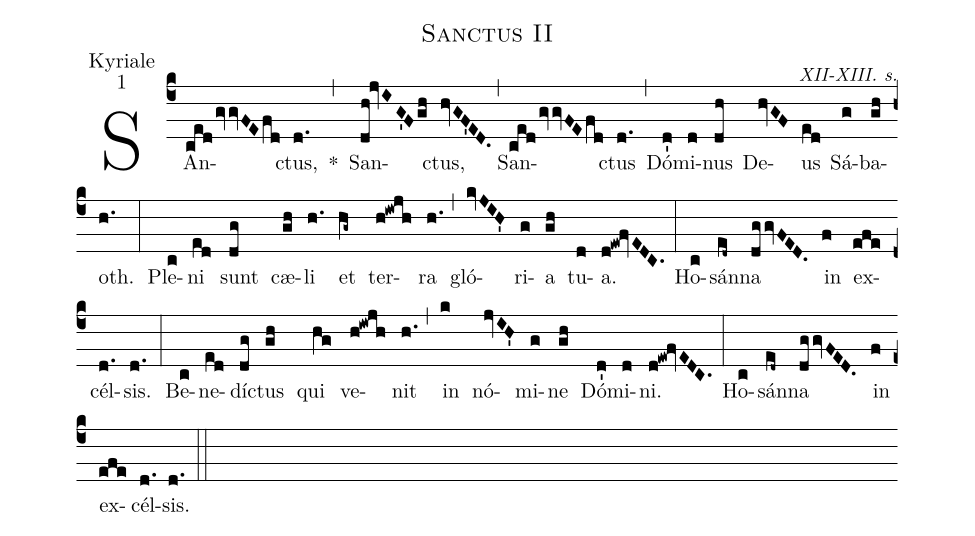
name:Sanctus II;
office-part:Kyriale;
mode:1;
commentary:XII-XIII. s.;
%%
(c4) SAn(cedgvgvFEfd)ctus,(d.) *(,) San(dh!jvIG'Fgh)ctus,(hvGF'ED.) (,) San(cedgvgvFEfd)ctus(d.) (,) Dó(d')mi(d)nus(dh) De(hvGF)us(ed) Sá(g)ba(gh)oth.(h.) (:) Ple(c)ni(ed) sunt(dg) cæ(gh)li(h.) et(hg~) ter(h!iwjh)ra(h.) (,) gló(kvJIH')ri(g)a(gh) tu(d)a.(d!ew!fvEDC.) (:) Ho(c)sán(ed~)na(dggvFED.) in(f) ex(efe)cél(d.)sis.(d.) (:) Be(c)ne(ed)dí(dg)ctus(gh) qui(hg) ve(h!iwjh)nit(h.) (,) in(k) nó(jvIH')mi(g)ne(gh) Dó(d')mi(d)ni.(d!ew!fvEDC.) (:) Ho(c)sán(ed~)na(dggvFED.) in(f) ex(efe)cél(d.)sis.(d.) (::)
